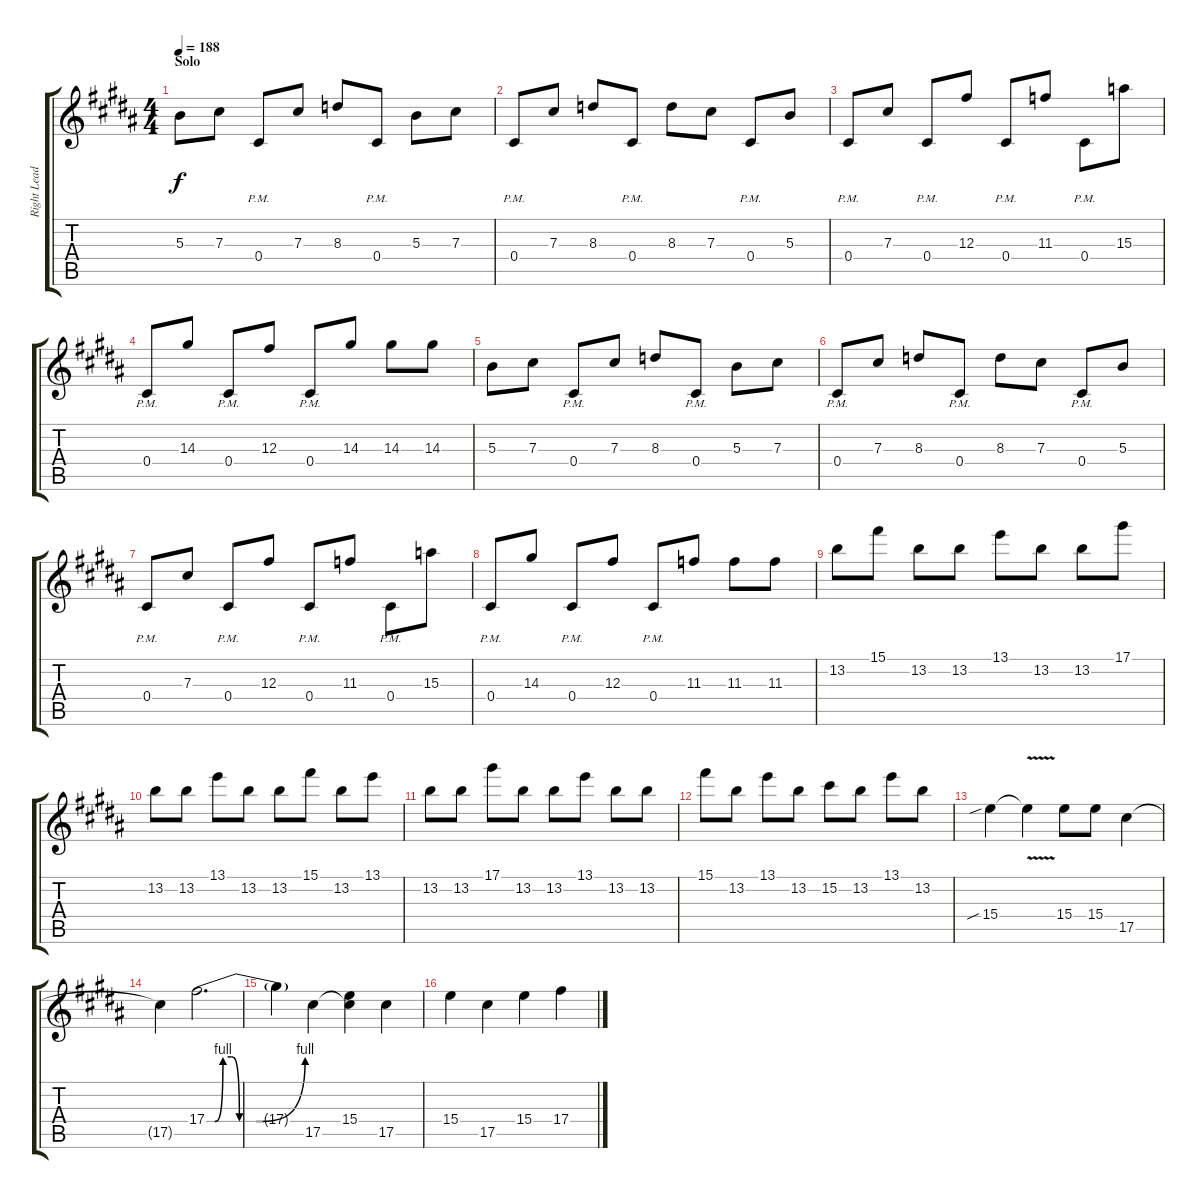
\track ("Right Lead Guitar" "Right Lead") {instrument overdrivenguitar}
\staff {score tabs}
\tuning (Eb4 Bb3 Gb3 Db3 Ab2 Db2) {hide}
\ts (4 4)
\section ("" "Solo")
\tempo 188
\clef g2
\ks b
5.3.8{dy f} 7.3.8 0.4{pm}.8 7.3.8 8.3.8 0.4{pm}.8 5.3.8 7.3.8 |
0.4{pm}.8 7.3.8 8.3.8 0.4{pm}.8 8.3.8 7.3.8 0.4{pm}.8 5.3.8 |
0.4{pm}.8 7.3.8 0.4{pm}.8 12.3.8 0.4{pm}.8 11.3.8 0.4{pm}.8 15.3.8 |
0.4{pm}.8 14.3.8 0.4{pm}.8 12.3.8 0.4{pm}.8 14.3.8 14.3.8 14.3.8 |
5.3.8 7.3.8 0.4{pm}.8 7.3.8 8.3.8 0.4{pm}.8 5.3.8 7.3.8 |
0.4{pm}.8 7.3.8 8.3.8 0.4{pm}.8 8.3.8 7.3.8 0.4{pm}.8 5.3.8 |
0.4{pm}.8 7.3.8 0.4{pm}.8 12.3.8 0.4{pm}.8 11.3.8 0.4{pm}.8 15.3.8 |
0.4{pm}.8 14.3.8 0.4{pm}.8 12.3.8 0.4{pm}.8 11.3.8 11.3.8 11.3.8 |
13.2.8 15.1.8 13.2.8 13.2.8 13.1.8 13.2.8 13.2.8 17.1.8 |
13.2.8 13.2.8 13.1.8 13.2.8 13.2.8 15.1.8 13.2.8 13.1.8 |
13.2.8 13.2.8 17.1.8 13.2.8 13.2.8 13.1.8 13.2.8 13.2.8 |
15.1.8 13.2.8 13.1.8 13.2.8 15.2.8 13.2.8 13.1.8 13.2.8 |
15.4{sib}.4 15.4{v t}.4 15.4.8 15.4.8 17.5.4 |
17.5{t}.4 17.4{be (custom 0 0 5 0 10 4 15 4 20 0 30 0 60 4)}.2{d} |
17.4{t}.4 17.5.4 (15.4 17.5{t}).4 17.5.4 |
15.4.4 17.5.4 15.4.4 17.4.4
